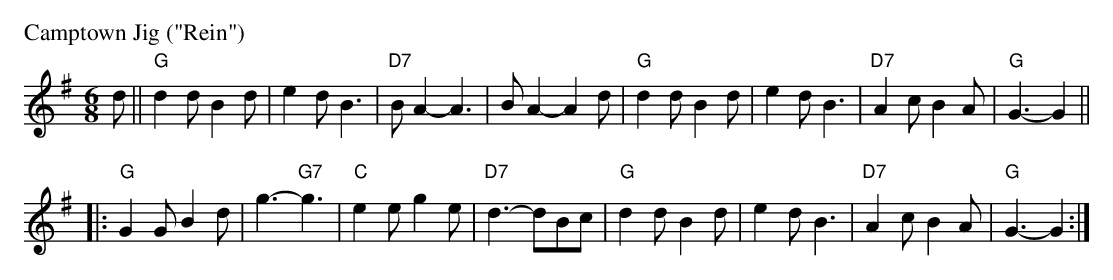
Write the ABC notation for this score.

X:1
P: Camptown Jig ("Rein")
M: 6/8
L: 1/8
K: G
d \
|| "G"d2d B2d | e2d B3 | "D7"BA2- A3 | BA2- A2d \
|  "G"d2d B2d | e2d B3 | "D7"A2c B2A | "G"G3- G2 ||
|: "G"G2G B2d | g3- "G7"g3 | "C"e2e g2e | "D7"d3- dBc \
|  "G"d2d B2d | e2d B3 | "D7"A2c B2A | "G"G3- G2 :|
